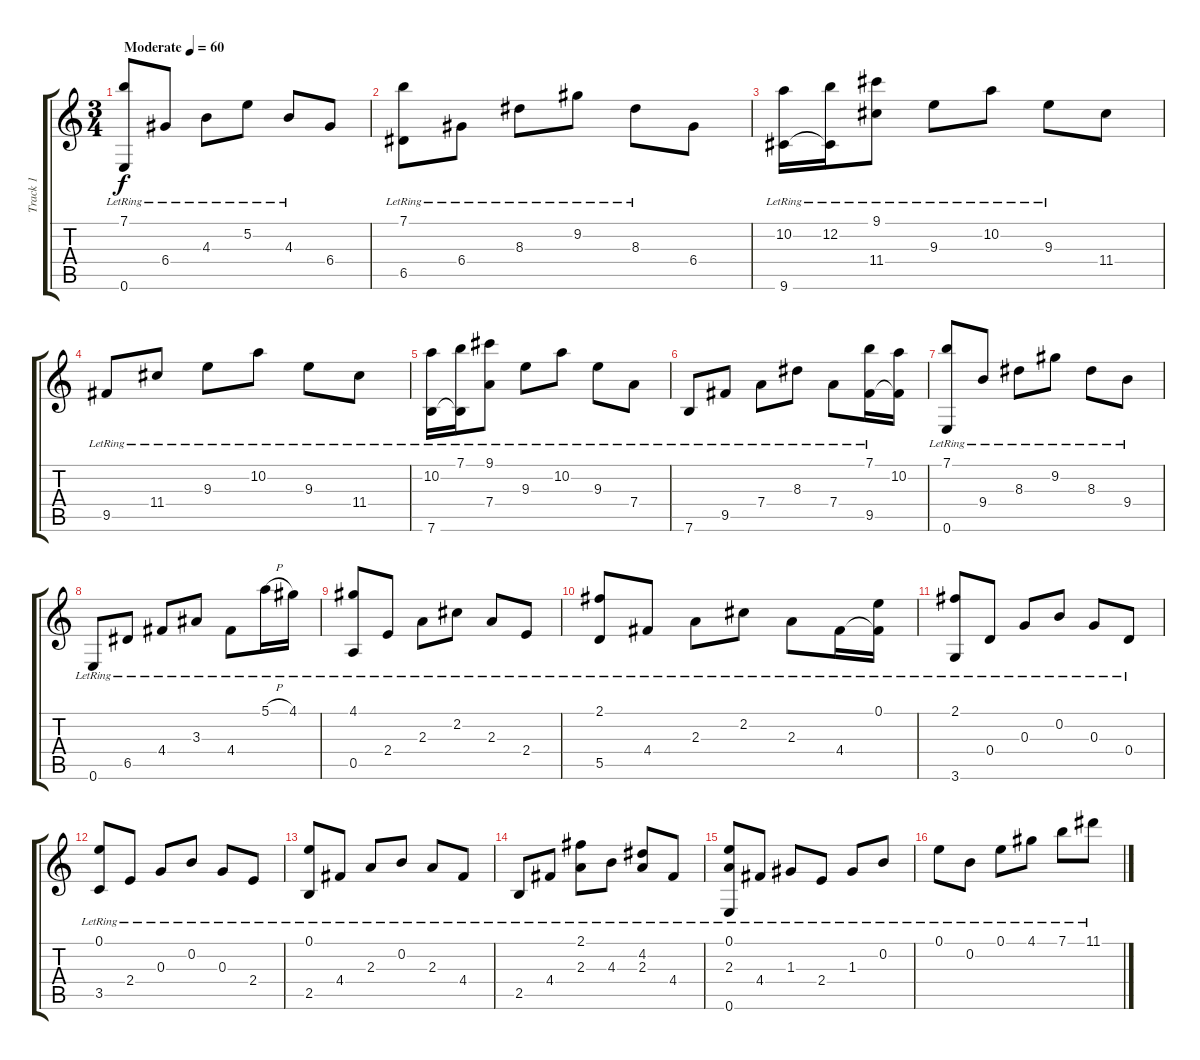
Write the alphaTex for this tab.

\track ("Track 1" "Track 1") {instrument acousticguitarsteel}
\staff {score tabs}
\tuning (E4 B3 G3 D3 A2 E2) {hide}
\ts (3 4)
\tempo (60 "Moderate")
\clef g2
\ks c
(7.1{lr} 0.6{lr}).8{dy f instrument acousticguitarsteel} 6.4{lr}.8 4.3{lr}.8 5.2{lr}.8 4.3{lr}.8 6.4.8 |
(7.1{lr} 6.5{lr}).8 6.4{lr}.8 8.3{lr}.8 9.2{lr}.8 8.3{lr}.8 6.4.8 |
(10.2{lr} 9.6{lr}).16 (12.2{lr} 9.6{t}).16 (9.1{lr} 11.4{lr}).8 9.3{lr}.8 10.2{lr}.8 9.3{lr}.8 11.4.8 |
9.5{lr}.8 11.4{lr}.8 9.3{lr}.8 10.2{lr}.8 9.3{lr}.8 11.4{lr}.8 |
(10.2{lr} 7.6{lr}).16 (7.1{lr} 7.6{t}).16 (9.1{lr} 7.4{lr}).8 9.3{lr}.8 10.2{lr}.8 9.3{lr}.8 7.4{lr}.8 |
7.6{lr}.8 9.5{lr}.8 7.4{lr}.8 8.3{lr}.8 7.4{lr}.8 (7.1{lr} 9.5{lr}).16 (10.2 9.5{t}).16 |
(7.1{lr} 0.6{lr}).8 9.4{lr}.8 8.3{lr}.8 9.2{lr}.8 8.3{lr}.8 9.4{lr}.8 |
0.6{lr}.8 6.5{lr}.8 4.4{lr}.8 3.3{lr}.8 4.4{lr}.8 5.1{h lr}.16 4.1{lr}.16 |
(4.1{lr} 0.5{lr}).8 2.4{lr}.8 2.3{lr}.8 2.2{lr}.8 2.3{lr}.8 2.4{lr}.8 |
(2.1{lr} 5.5{lr}).8 4.4{lr}.8 2.3{lr}.8 2.2{lr}.8 2.3{lr}.8 4.4{lr}.16 (0.1{lr} 4.4{t}).16 |
(2.1{lr} 3.6{lr}).8 0.4{lr}.8 0.3{lr}.8 0.2{lr}.8 0.3{lr}.8 0.4{lr}.8 |
(0.1{lr} 3.5{lr}).8 2.4{lr}.8 0.3{lr}.8 0.2{lr}.8 0.3{lr}.8 2.4{lr}.8 |
(0.1{lr} 2.5{lr}).8 4.4{lr}.8 2.3{lr}.8 0.2{lr}.8 2.3{lr}.8 4.4{lr}.8 |
2.5{lr}.8 4.4{lr}.8 (2.1{lr} 2.3{lr}).8 4.3{lr}.8 (4.2{lr} 2.3{lr}).8 4.4{lr}.8 |
(0.1{lr} 2.3{lr} 0.6{lr}).8 4.4{lr}.8 1.3{lr}.8 2.4{lr}.8 1.3{lr}.8 0.2{lr}.8 |
0.1{lr}.8 0.2{lr}.8 0.1{lr}.8 4.1{lr}.8 7.1{lr}.8 11.1{lr}.8
